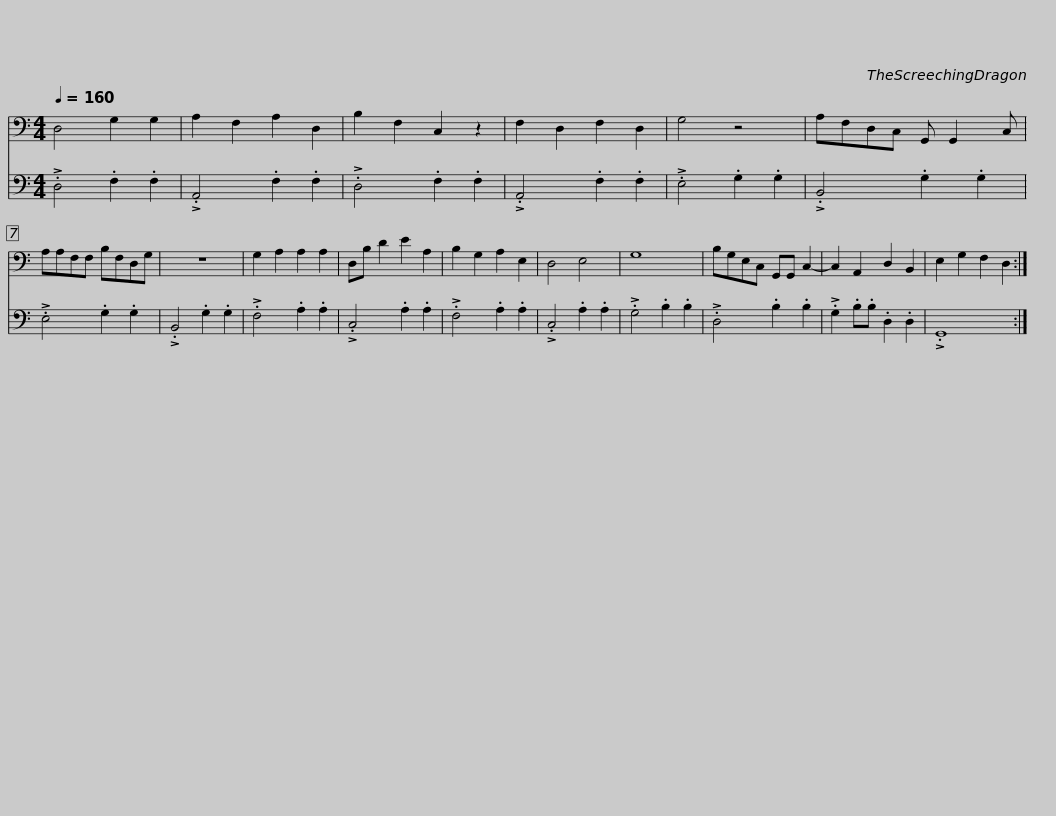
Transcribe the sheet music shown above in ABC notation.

X:1
%%score 1 2
L:1/8
Q:1/4=160
M:4/4
I:linebreak $
K:C
V:1 bass
V:2 bass
V:1
 D,4 G,2 G,2 | A,2 F,2 A,2 D,2 | B,2 F,2 C,2 z2 | F,2 D,2 F,2 D,2 | G,4 z4 | %5
 A,F,D,C, G,, G,,2 C, | A,A,F,F, B,F,D,G, | z8 |$ G,2 A,2 A,2 A,2 | D,B, D2 E2 A,2 | %10
 B,2 G,2 A,2 E,2 | D,4 E,4 | G,8 | B,G,E,C, G,,G,, C,2- | C,2 A,,2 D,2 B,,2 | %15
 E,2 G,2 F,2 D,2 :| %16
V:2
 !>!.D,4 .F,2 .F,2 | !>!.A,,4 .F,2 .F,2 | !>!.D,4 .F,2 .F,2 | !>!.A,,4 .F,2 .F,2 | !>!.E,4 .G,2 .G,2 | %5
 !>!.B,,4 .G,2 .G,2 | !>!.E,4 .G,2 .G,2 | !>!.B,,4 .G,2 .G,2 |$ !>!.F,4 .A,2 .A,2 | !>!.C,4 .A,2 .A,2 | %10
 !>!.F,4 .A,2 .A,2 | !>!.C,4 .A,2 .A,2 | !>!.G,4 .B,2 .B,2 | !>!.D,4 .B,2 .B,2 | !>!.G,2 .B,.B, .D,2 .D,2 | %15
 !>!.G,,8 :| %16
